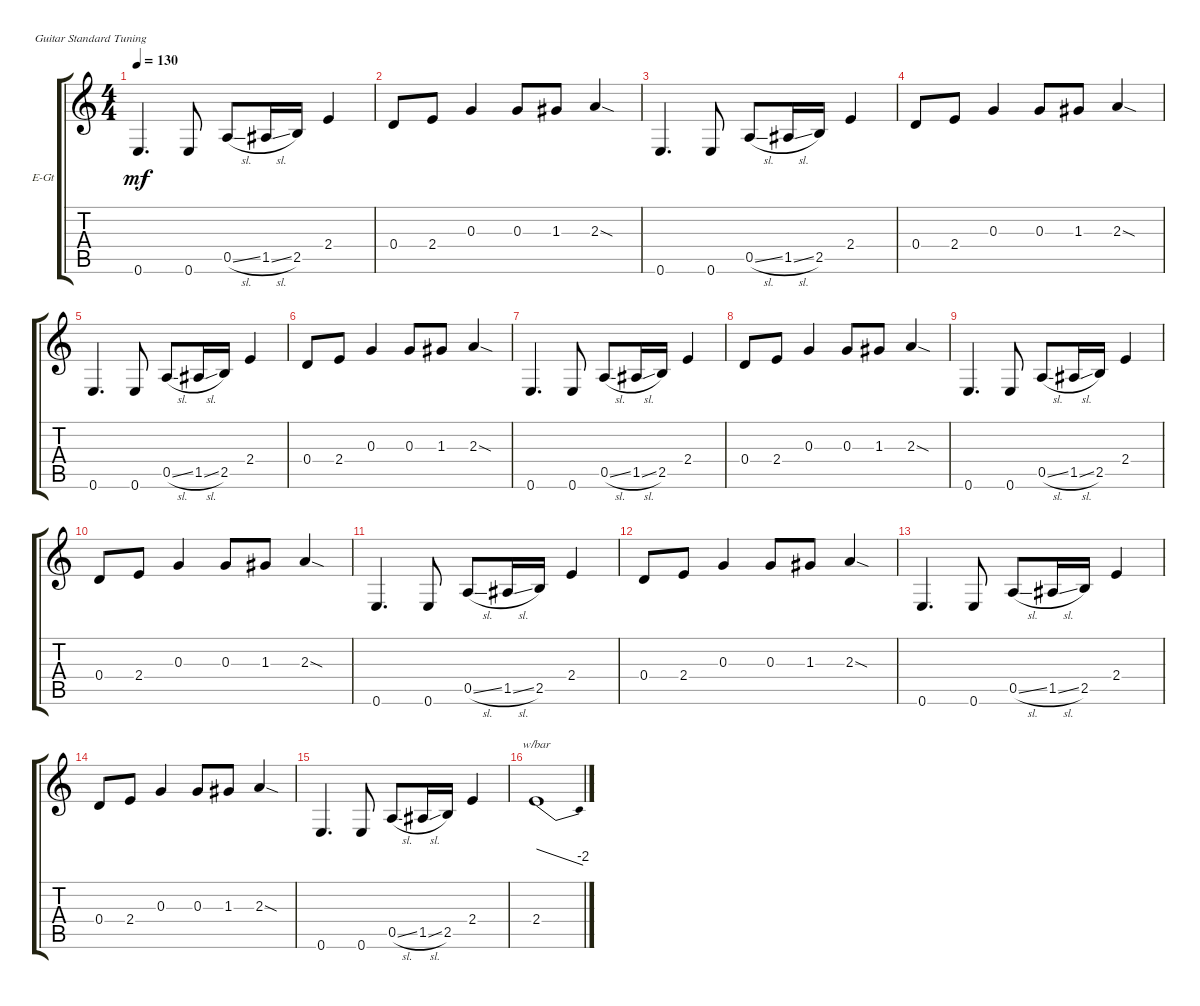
\defaultSystemsLayout 4
\bracketExtendMode groupsimilarinstruments
\firstSystemTrackNameOrientation horizontal
\otherSystemsTrackNameOrientation horizontal
\track ("Electric Guitar" "E-Gt") {instrument distortionguitar}
\staff {score tabs}
\tuning (E4 B3 G3 D3 A2 E2)
\ts (4 4)
\tempo 130
\clef g2
\ks c
0.6.4{d dy mf} 0.6.8 0.5{sl}.8 1.5{sl}.16 2.5.16 2.4.4 |
0.4.8 2.4.8 0.3.4 0.3.8 1.3.8 2.3{sod}.4 |
0.6.4{d} 0.6.8 0.5{sl}.8 1.5{sl}.16 2.5.16 2.4.4 |
0.4.8 2.4.8 0.3.4 0.3.8 1.3.8 2.3{sod}.4 |
0.6.4{d} 0.6.8 0.5{sl}.8 1.5{sl}.16 2.5.16 2.4.4 |
0.4.8 2.4.8 0.3.4 0.3.8 1.3.8 2.3{sod}.4 |
0.6.4{d} 0.6.8 0.5{sl}.8 1.5{sl}.16 2.5.16 2.4.4 |
0.4.8 2.4.8 0.3.4 0.3.8 1.3.8 2.3{sod}.4 |
0.6.4{d} 0.6.8 0.5{sl}.8 1.5{sl}.16 2.5.16 2.4.4 |
0.4.8 2.4.8 0.3.4 0.3.8 1.3.8 2.3{sod}.4 |
0.6.4{d} 0.6.8 0.5{sl}.8 1.5{sl}.16 2.5.16 2.4.4 |
0.4.8 2.4.8 0.3.4 0.3.8 1.3.8 2.3{sod}.4 |
0.6.4{d} 0.6.8 0.5{sl}.8 1.5{sl}.16 2.5.16 2.4.4 |
0.4.8 2.4.8 0.3.4 0.3.8 1.3.8 2.3{sod}.4 |
0.6.4{d} 0.6.8 0.5{sl}.8 1.5{sl}.16 2.5.16 2.4.4 |
2.4.1{tbe (dive default 0 0 60 -8)}
